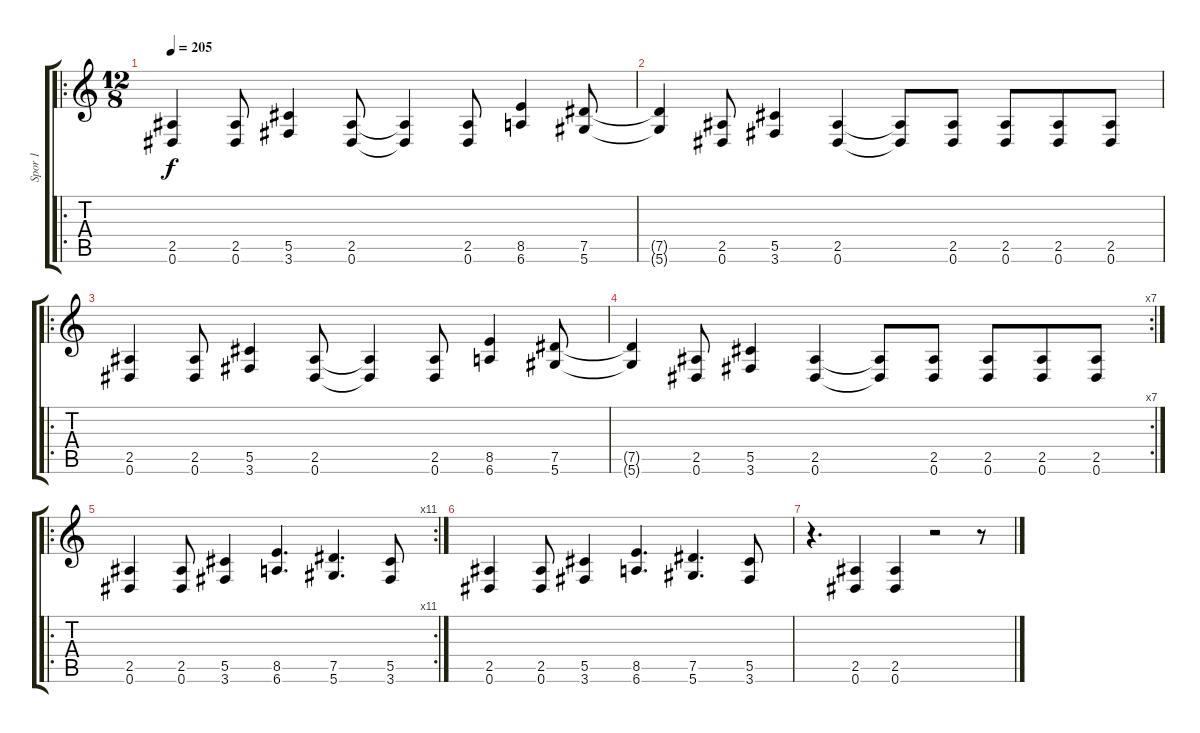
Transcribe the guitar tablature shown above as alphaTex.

\track ("Spor 1" "Spor 1") {instrument distortionguitar}
\staff {score tabs}
\tuning (Eb4 Bb3 Gb3 Db3 Ab2 Eb2) {hide}
\ro
\ts (12 8)
\tempo 205
\clef g2
\ks c
(2.5 0.6).4{dy f} (2.5 0.6).8 (5.5 3.6).4 (2.5 0.6).8 (2.5{t} 0.6{t}).4 (2.5 0.6).8 (8.5 6.6).4 (7.5 5.6).8 |
(7.5{t} 5.6{t}).4 (2.5 0.6).8 (5.5 3.6).4 (2.5 0.6).4 (2.5{t} 0.6{t}).8 (2.5 0.6).8 (2.5 0.6).8 (2.5 0.6).8 (2.5 0.6).8 |
\ro
(2.5 0.6).4 (2.5 0.6).8 (5.5 3.6).4 (2.5 0.6).8 (2.5{t} 0.6{t}).4 (2.5 0.6).8 (8.5 6.6).4 (7.5 5.6).8 |
\rc 7
(7.5{t} 5.6{t}).4 (2.5 0.6).8 (5.5 3.6).4 (2.5 0.6).4 (2.5{t} 0.6{t}).8 (2.5 0.6).8 (2.5 0.6).8 (2.5 0.6).8 (2.5 0.6).8 |
\ro
\rc 11
(2.5 0.6).4 (2.5 0.6).8 (5.5 3.6).4 (8.5 6.6).4{d} (7.5 5.6).4{d} (5.5 3.6).8 |
(2.5 0.6).4 (2.5 0.6).8 (5.5 3.6).4 (8.5 6.6).4{d} (7.5 5.6).4{d} (5.5 3.6).8 |
r.4{d} (2.5 0.6).4 (2.5 0.6).4 r.2 r.8
